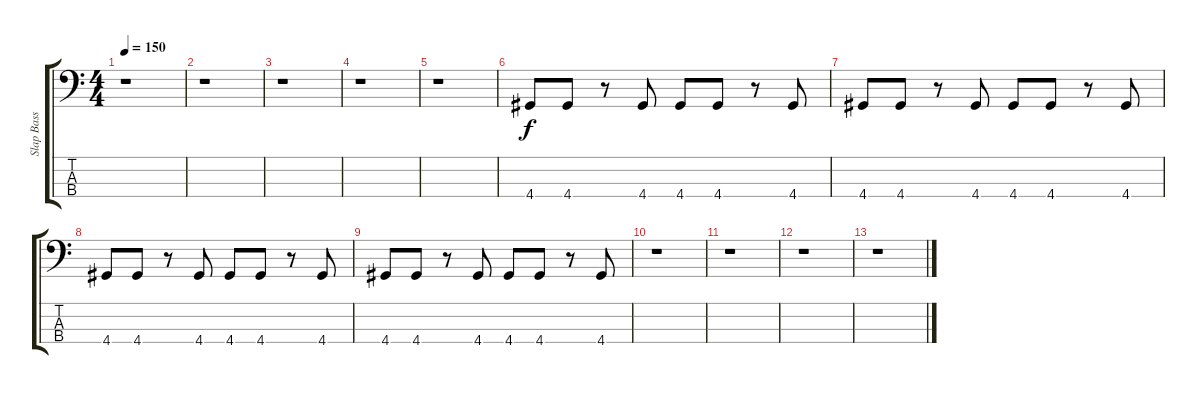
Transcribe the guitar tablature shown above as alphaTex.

\track ("Slap Bass" "Slap Bass") {instrument slapbass2}
\staff {score tabs}
\tuning (G2 D2 A1 E1) {hide}
\ts (4 4)
\tempo 150
\clef f4
\ks c
r.1{dy f} |
r.1 |
r.1 |
r.1 |
r.1 |
4.4.8 4.4.8 r.8 4.4.8 4.4.8 4.4.8 r.8 4.4.8 |
4.4.8 4.4.8 r.8 4.4.8 4.4.8 4.4.8 r.8 4.4.8 |
4.4.8 4.4.8 r.8 4.4.8 4.4.8 4.4.8 r.8 4.4.8 |
4.4.8 4.4.8 r.8 4.4.8 4.4.8 4.4.8 r.8 4.4.8 |
r.1 |
r.1 |
r.1 |
r.1
